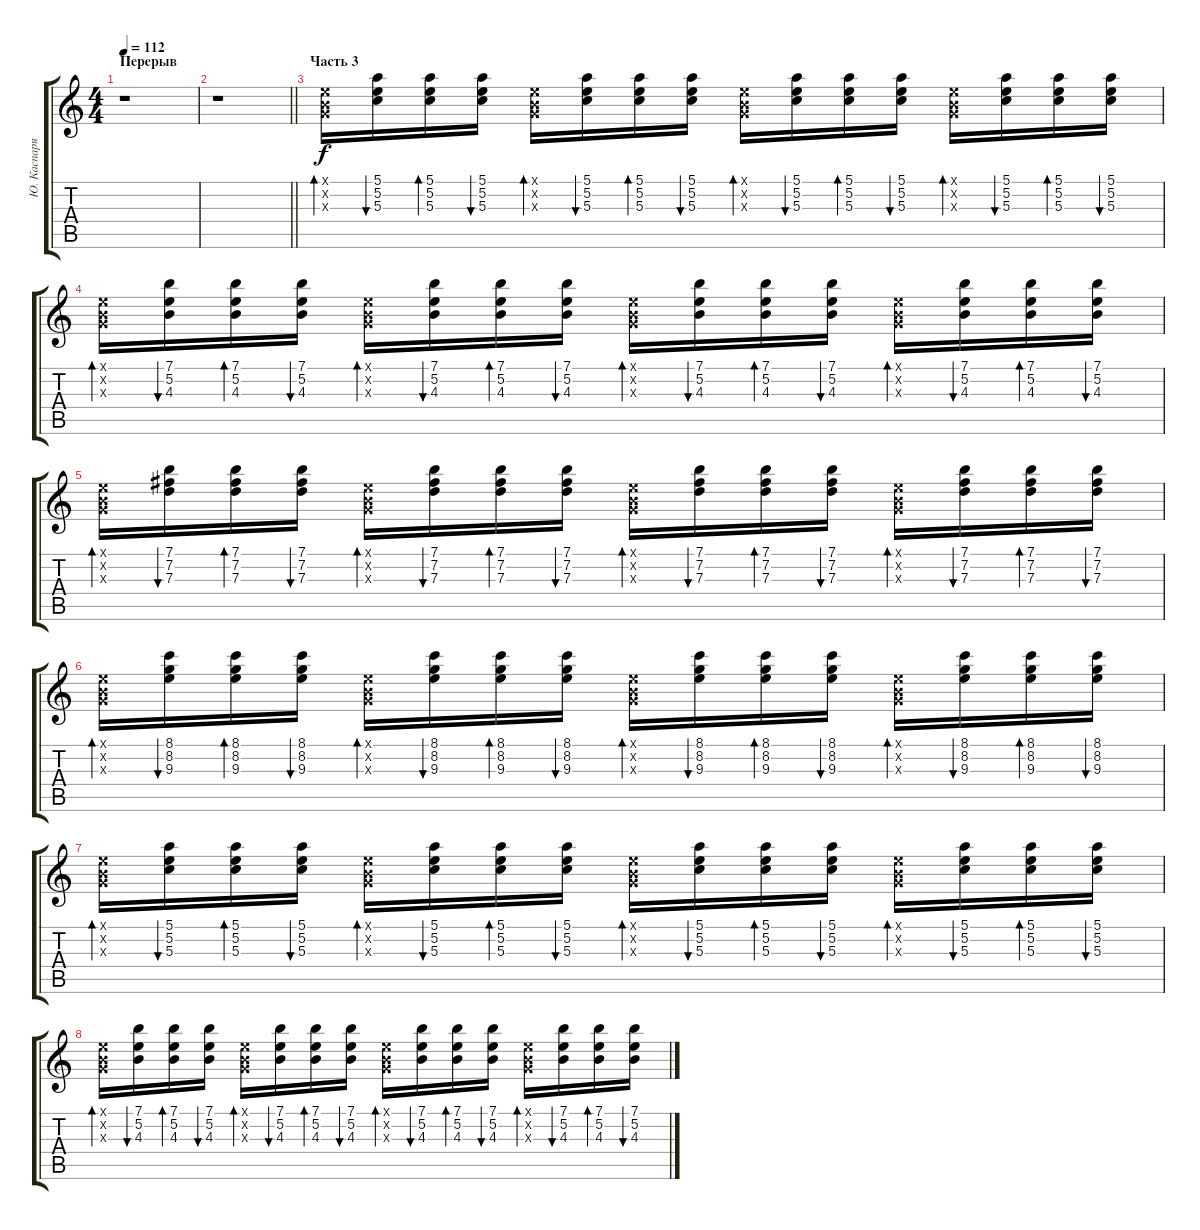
\track ("Ю. Каспарян (ритм)" "Ю. Каспаря") {instrument electricguitarclean}
\staff {score tabs}
\tuning (E4 B3 G3 D3 A2 E2) {hide}
\ts (4 4)
\section ("" "Перерыв")
\tempo 112
\clef g2
\ks c
r.1{dy f} |
\barLineRight lightlight
r.1 |
\section ("" "Часть 3")
(0.1{x} 0.2{x} 0.3{x}).16{bd 60} (5.1 5.2 5.3).16{bu 60} (5.1 5.2 5.3).16{bd 60} (5.1 5.2 5.3).16{bu 60} (0.1{x} 0.2{x} 0.3{x}).16{bd 60} (5.1 5.2 5.3).16{bu 60} (5.1 5.2 5.3).16{bd 60} (5.1 5.2 5.3).16{bu 60} (0.1{x} 0.2{x} 0.3{x}).16{bd 60} (5.1 5.2 5.3).16{bu 60} (5.1 5.2 5.3).16{bd 60} (5.1 5.2 5.3).16{bu 60} (0.1{x} 0.2{x} 0.3{x}).16{bd 60} (5.1 5.2 5.3).16{bu 60} (5.1 5.2 5.3).16{bd 60} (5.1 5.2 5.3).16{bu 60} |
(0.1{x} 0.2{x} 0.3{x}).16{bd 60} (7.1 5.2 4.3).16{bu 60} (7.1 5.2 4.3).16{bd 60} (7.1 5.2 4.3).16{bu 60} (0.1{x} 0.2{x} 0.3{x}).16{bd 60} (7.1 5.2 4.3).16{bu 60} (7.1 5.2 4.3).16{bd 60} (7.1 5.2 4.3).16{bu 60} (0.1{x} 0.2{x} 0.3{x}).16{bd 60} (7.1 5.2 4.3).16{bu 60} (7.1 5.2 4.3).16{bd 60} (7.1 5.2 4.3).16{bu 60} (0.1{x} 0.2{x} 0.3{x}).16{bd 60} (7.1 5.2 4.3).16{bu 60} (7.1 5.2 4.3).16{bd 60} (7.1 5.2 4.3).16{bu 60} |
(0.1{x} 0.2{x} 0.3{x}).16{bd 60} (7.1 7.2 7.3).16{bu 60} (7.1 7.2 7.3).16{bd 60} (7.1 7.2 7.3).16{bu 60} (0.1{x} 0.2{x} 0.3{x}).16{bd 60} (7.1 7.2 7.3).16{bu 60} (7.1 7.2 7.3).16{bd 60} (7.1 7.2 7.3).16{bu 60} (0.1{x} 0.2{x} 0.3{x}).16{bd 60} (7.1 7.2 7.3).16{bu 60} (7.1 7.2 7.3).16{bd 60} (7.1 7.2 7.3).16{bu 60} (0.1{x} 0.2{x} 0.3{x}).16{bd 60} (7.1 7.2 7.3).16{bu 60} (7.1 7.2 7.3).16{bd 60} (7.1 7.2 7.3).16{bu 60} |
(0.1{x} 0.2{x} 0.3{x}).16{bd 60} (8.1 8.2 9.3).16{bu 60} (8.1 8.2 9.3).16{bd 60} (8.1 8.2 9.3).16{bu 60} (0.1{x} 0.2{x} 0.3{x}).16{bd 60} (8.1 8.2 9.3).16{bu 60} (8.1 8.2 9.3).16{bd 60} (8.1 8.2 9.3).16{bu 60} (0.1{x} 0.2{x} 0.3{x}).16{bd 60} (8.1 8.2 9.3).16{bu 60} (8.1 8.2 9.3).16{bd 60} (8.1 8.2 9.3).16{bu 60} (0.1{x} 0.2{x} 0.3{x}).16{bd 60} (8.1 8.2 9.3).16{bu 60} (8.1 8.2 9.3).16{bd 60} (8.1 8.2 9.3).16{bu 60} |
(0.1{x} 0.2{x} 0.3{x}).16{bd 60} (5.1 5.2 5.3).16{bu 60} (5.1 5.2 5.3).16{bd 60} (5.1 5.2 5.3).16{bu 60} (0.1{x} 0.2{x} 0.3{x}).16{bd 60} (5.1 5.2 5.3).16{bu 60} (5.1 5.2 5.3).16{bd 60} (5.1 5.2 5.3).16{bu 60} (0.1{x} 0.2{x} 0.3{x}).16{bd 60} (5.1 5.2 5.3).16{bu 60} (5.1 5.2 5.3).16{bd 60} (5.1 5.2 5.3).16{bu 60} (0.1{x} 0.2{x} 0.3{x}).16{bd 60} (5.1 5.2 5.3).16{bu 60} (5.1 5.2 5.3).16{bd 60} (5.1 5.2 5.3).16{bu 60} |
(0.1{x} 0.2{x} 0.3{x}).16{bd 60} (7.1 5.2 4.3).16{bu 60} (7.1 5.2 4.3).16{bd 60} (7.1 5.2 4.3).16{bu 60} (0.1{x} 0.2{x} 0.3{x}).16{bd 60} (7.1 5.2 4.3).16{bu 60} (7.1 5.2 4.3).16{bd 60} (7.1 5.2 4.3).16{bu 60} (0.1{x} 0.2{x} 0.3{x}).16{bd 60} (7.1 5.2 4.3).16{bu 60} (7.1 5.2 4.3).16{bd 60} (7.1 5.2 4.3).16{bu 60} (0.1{x} 0.2{x} 0.3{x}).16{bd 60} (7.1 5.2 4.3).16{bu 60} (7.1 5.2 4.3).16{bd 60} (7.1 5.2 4.3).16{bu 60}
